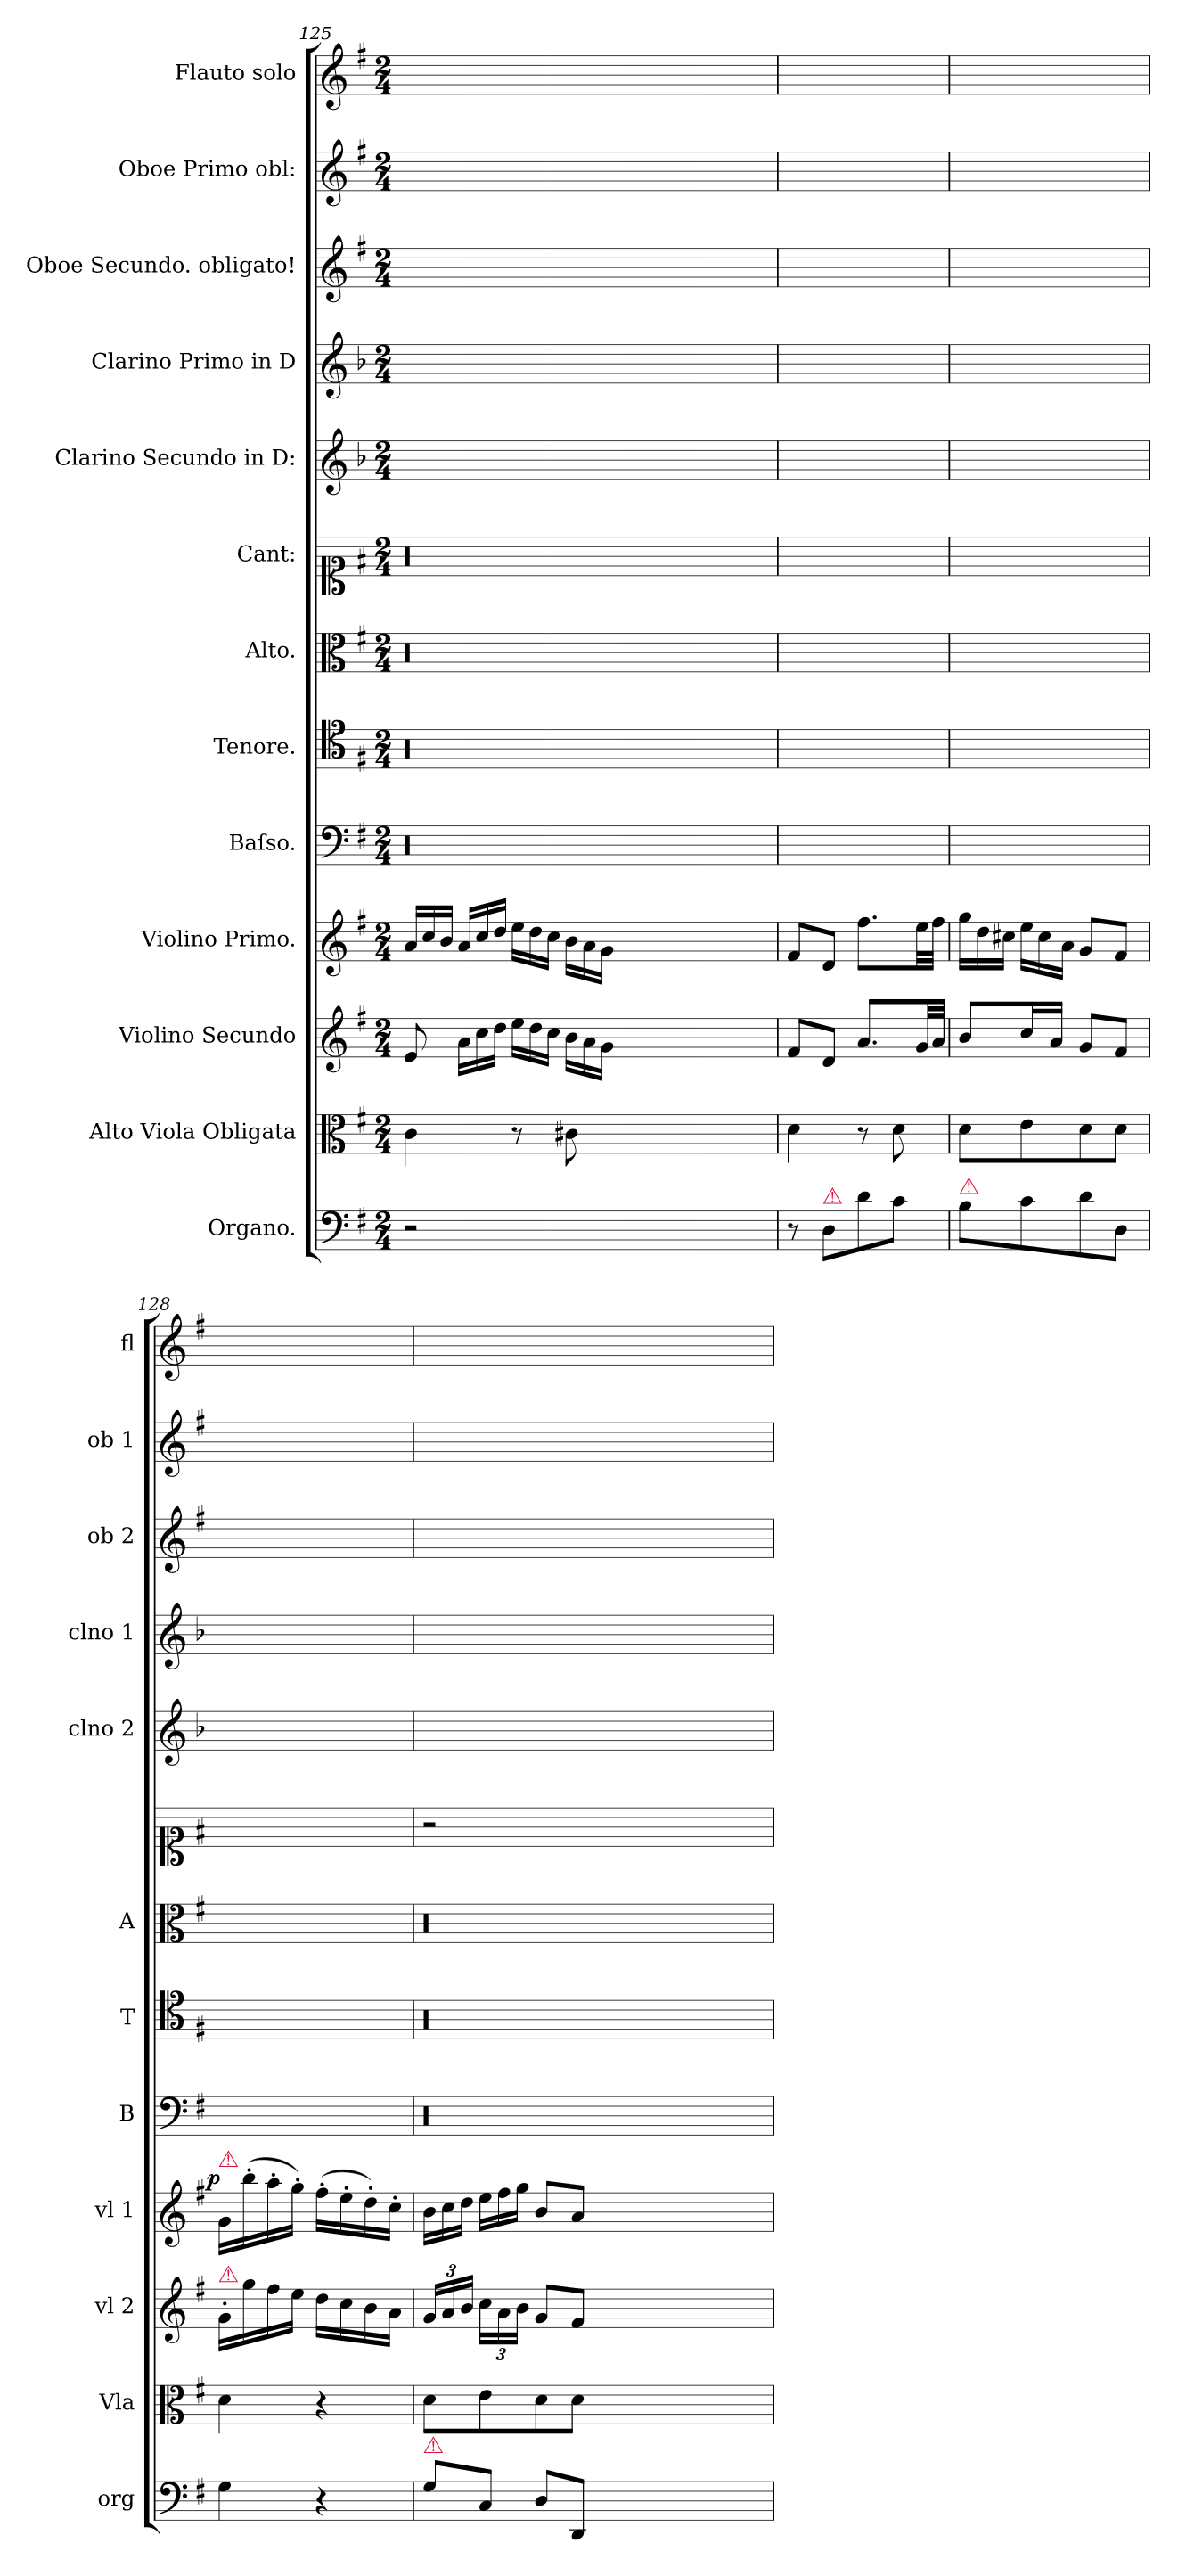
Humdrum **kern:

**kern	**kern	**kern	**kern	**dynam	**kern	**kern	**kern	**kern	**kern	**kern	**kern	**kern	**kern
*part13	*part12	*part11	*part10	*part10	*part9	*part8	*part7	*part6	*part5	*part4	*part3	*part2	*part1
*staff13	*staff12	*staff11	*staff10	*staff10	*staff9	*staff8	*staff7	*staff6	*staff5	*staff4	*staff3	*staff2	*staff1
*I"Organo.	*I"Alto Viola Obligata	*I"Violino Secundo	*I"Violino Primo.	*	*I"Baſso.	*I"Tenore.	*I"Alto.	*I"Cant:	*I"Clarino Secundo in D:	*I"Clarino Primo in D	*I"Oboe Secundo. obligato!	*I"Oboe Primo obl:	*I"Flauto solo
*I'org	*I'Vla	*I'vl 2	*I'vl 1	*	*I'B	*I'T	*I'A	*	*I'clno 2	*I'clno 1	*I'ob 2	*I'ob 1	*I'fl
*clefF4	*clefC3	*clefG2	*clefG2	*	*clefF4	*clefC4	*clefC3	*clefC1	*clefG2	*clefG2	*clefG2	*clefG2	*clefG2
*	*	*	*	*	*	*	*	*	*ITrd-1c-2	*ITrd-1c-2	*	*	*
*k[f#]	*k[f#]	*k[f#]	*k[f#]	*	*k[f#]	*k[f#]	*k[f#]	*k[f#]	*k[f#]	*k[f#]	*k[f#]	*k[f#]	*k[f#]
*G:	*G:	*G:	*G:	*	*G:	*G:	*G:	*G:	*G:	*G:	*G:	*G:	*G:
*M2/4	*M2/4	*M2/4	*M2/4	*	*M2/4	*M2/4	*M2/4	*M2/4	*M2/4	*M2/4	*M2/4	*M2/4	*M2/4
*	*	*	*Xtuplet	*	*	*	*	*	*	*	*	*	*
=125	=125	=125	=125	=125	=125	=125	=125	=125	=125	=125	=125	=125	=125
!	!	!	!	!	!LO:N:vis=00	!LO:N:vis=00	!LO:N:vis=00	!LO:N:vis=00	!	!	!	!	!
2r	4c\	8e/	24a/LL	.	0r	0r	0r	0r	2ryy	2ryy	2ryy	2ryy	2ryy
.	.	.	24cc/	.	.	.	.	.	.	.	.	.	.
.	.	.	24b/JJ	.	.	.	.	.	.	.	.	.	.
*	*	*Xtuplet	*	*	*	*	*	*	*	*	*	*	*
.	.	24a\LL	24a/LL	.	.	.	.	.	.	.	.	.	.
.	.	24cc\	24cc/	.	.	.	.	.	.	.	.	.	.
.	.	24dd\JJ	24dd/JJ	.	.	.	.	.	.	.	.	.	.
.	8r	24ee\LL	24ee\LL	.	.	.	.	.	.	.	.	.	.
.	.	24dd\	24dd\	.	.	.	.	.	.	.	.	.	.
.	.	24cc\JJ	24cc\JJ	.	.	.	.	.	.	.	.	.	.
.	8c#X\	24b\LL	24b\LL	.	.	.	.	.	.	.	.	.	.
.	.	24a\	24a\	.	.	.	.	.	.	.	.	.	.
.	.	24g\JJ	24g\JJ	.	.	.	.	.	.	.	.	.	.
1.ryy	1.ryy	1.ryy	1.ryy	.	.	.	.	.	1.ryy	1.ryy	1.ryy	1.ryy	1.ryy
=126	=126	=126	=126	=126	=126	=126	=126	=126	=126	=126	=126	=126	=126
8r	4d\	8f#/L	8f#/L	.	2ryy	2ryy	2ryy	2ryy	2ryy	2ryy	2ryy	2ryy	2ryy
!LO:TX:a:color=crimson:t=⚠	!	!	!	!	!	!	!	!	!	!	!	!	!
8D/L	.	8d/J	8d/J	.	.	.	.	.	.	.	.	.	.
8d\	8r	8.a/L	8.ff#\L	.	.	.	.	.	.	.	.	.	.
8c\J	8d\	.	.	.	.	.	.	.	.	.	.	.	.
.	.	32g/LL	32ee\LL	.	.	.	.	.	.	.	.	.	.
.	.	32a/JJJ	32ff#\JJJ	.	.	.	.	.	.	.	.	.	.
=127	=127	=127	=127	=127	=127	=127	=127	=127	=127	=127	=127	=127	=127
!LO:TX:a:color=crimson:t=⚠	!	!	!	!	!	!	!	!	!	!	!	!	!
8B\L	8d\L	8b/L	24gg\LL	.	2ryy	2ryy	2ryy	2ryy	2ryy	2ryy	2ryy	2ryy	2ryy
.	.	.	24dd\	.	.	.	.	.	.	.	.	.	.
.	.	.	24cc#X\JJ	.	.	.	.	.	.	.	.	.	.
8c\	8e\	16cc/L	24ee\LL	.	.	.	.	.	.	.	.	.	.
.	.	.	24cc#\	.	.	.	.	.	.	.	.	.	.
.	.	16a/JJ	.	.	.	.	.	.	.	.	.	.	.
.	.	.	24a\JJ	.	.	.	.	.	.	.	.	.	.
8d\	8d\	8g/L	8g/L	.	.	.	.	.	.	.	.	.	.
8D/J	8d\J	8f#/J	8f#/J	.	.	.	.	.	.	.	.	.	.
=128	=128	=128	=128	=128	=128	=128	=128	=128	=128	=128	=128	=128	=128
!	!	!	!LO:TX:a:color=crimson:t=⚠	!	!	!	!	!	!	!	!	!	!
!	!	!LO:TX:a:color=crimson:t=⚠	!	!	!	!	!	!	!	!	!	!	!
!	!	!	!	!LO:DY:a:rj	!	!	!	!	!	!	!	!	!
4G\	4d\	16g'>/LL	16g/LL	p	2ryy	2ryy	2ryy	2ryy	2ryy	2ryy	2ryy	2ryy	2ryy
.	.	16gg\	(>16bb'>\	.	.	.	.	.	.	.	.	.	.
.	.	16ff#\	16aa'>\	.	.	.	.	.	.	.	.	.	.
.	.	16ee\JJ	16gg'>\JJ)	.	.	.	.	.	.	.	.	.	.
4r	4r	16dd\LL	(>16ff#'>\LL	.	.	.	.	.	.	.	.	.	.
.	.	16cc\	16ee'>\	.	.	.	.	.	.	.	.	.	.
.	.	16b\	16dd'>\)	.	.	.	.	.	.	.	.	.	.
.	.	16a\JJ	16cc'>\JJ	.	.	.	.	.	.	.	.	.	.
=129	=129	=129	=129	=129	=129	=129	=129	=129	=129	=129	=129	=129	=129
*	*	*tuplet	*	*	*	*	*	*	*	*	*	*	*
!LO:TX:a:color=crimson:t=⚠	!	!	!	!	!	!	!	!	!	!	!	!	!
!	!	!	!	!	!LO:N:vis=00	!LO:N:vis=00	!LO:N:vis=00	!	!	!	!	!	!
8G\L	8d\L	24g/LL	24b\LL	.	0r	0r	0r	2r	2ryy	2ryy	2ryy	2ryy	2ryy
.	.	24a/	24cc\	.	.	.	.	.	.	.	.	.	.
.	.	24b/JJ	24dd\JJ	.	.	.	.	.	.	.	.	.	.
8C/J	8e\	24cc\LL	24ee\LL	.	.	.	.	.	.	.	.	.	.
.	.	24a\	24ff#\	.	.	.	.	.	.	.	.	.	.
.	.	24b\JJ	24gg\JJ	.	.	.	.	.	.	.	.	.	.
8D/L	8d\	8g/L	8b/L	.	.	.	.	.	.	.	.	.	.
8DD/J	8d\J	8f#/J	8a/J	.	.	.	.	.	.	.	.	.	.
1.ryy	1.ryy	1.ryy	1.ryy	.	.	.	.	1.ryy	1.ryy	1.ryy	1.ryy	1.ryy	1.ryy
=	=	=	=	=	=	=	=	=	=	=	=	=	=
*-	*-	*-	*-	*-	*-	*-	*-	*-	*-	*-	*-	*-	*-
